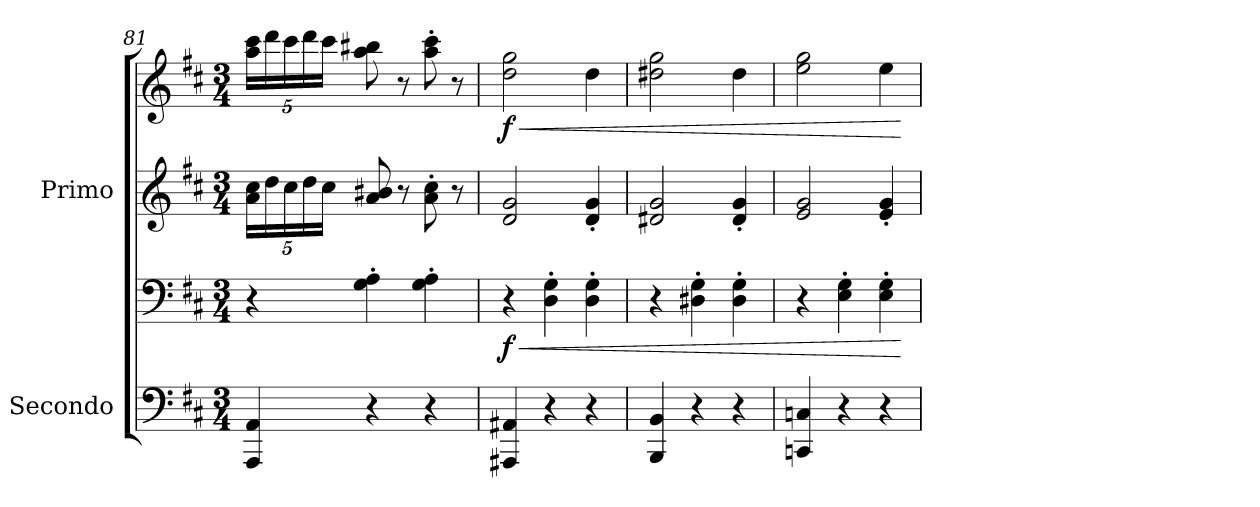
**kern	**kern	**dynam	**kern	**kern	**dynam
*part2	*part2	*part2	*part1	*part1	*part1
*staff4	*staff3	*staff3/4	*staff2	*staff1	*staff1/2
*I"Secondo	*	*	*I"Primo	*	*
*I'Sec.	*	*	*I'Pri.	*	*
*clefF4	*clefF4	*	*clefG2	*clefG2	*
*k[f#c#]	*k[f#c#]	*	*k[f#c#]	*k[f#c#]	*
*M3/4	*M3/4	*	*M3/4	*M3/4	*
*	*	*	*Xbrackettup	*Xbrackettup	*
=81	=81	=81	=81	=81	=81
4AAA/ 4AA/	4r	.	20a\ 20cc#\LL	20aa\ 20ccc#\LL	.
.	.	.	20dd\	20ddd\	.
.	.	.	20cc#\	20ccc#\	.
.	.	.	20dd\	20ddd\	.
.	.	.	20cc#\JJ	20ccc#\JJ	.
4r	4G\' 4A\'	.	8a/ 8b#X/	8aa\ 8bb#X\	.
.	.	.	8r	8r	.
4r	4G\' 4A\'	.	8a\' 8cc#\'	8aa\' 8ccc#\'	.
.	.	.	8r	8r	.
=82	=82	=82	=82	=82	=82
!	!	!LO:HP:b	!	!	!LO:HP:b
!	!	!LO:DY:n=1:b	!	!	!LO:DY:n=1:b
4AAA#X/ 4AA#X/	4r	< f	2d/ 2g/	2dd\ 2gg\	< f
4r	4D\' 4G\'	.	.	.	.
4r	4D\' 4G\'	.	4d/' 4g/'	4dd\	.
=83	=83	=83	=83	=83	=83
4BBB/ 4BB/	4r	.	2d#X/ 2g/	2dd#X\ 2gg\	.
4r	4D#X\' 4G\'	.	.	.	.
4r	4D#\' 4G\'	.	4d#/' 4g/'	4dd#\	.
=84	=84	=84	=84	=84	=84
4CCn/ 4Cn/	4r	.	2e/ 2g/	2ee\ 2gg\	.
4r	4E\' 4G\'	.	.	.	.
4r	4E\' 4G\'	.	4e/' 4g/'	4ee\	.
.	.	[	.	.	[
=	=	=	=	=	=
*-	*-	*-	*-	*-	*-
